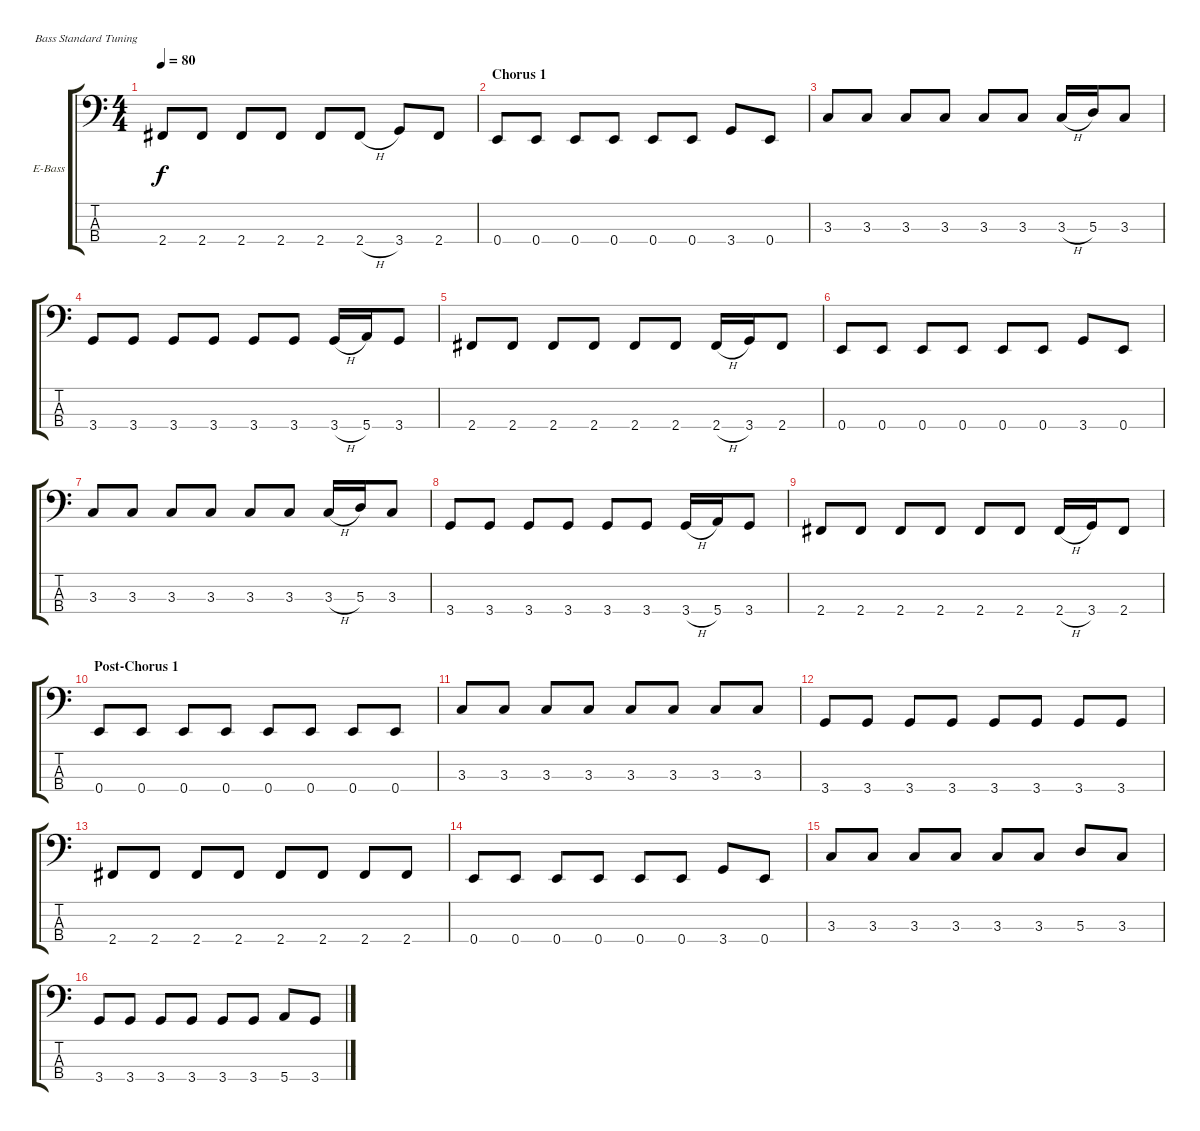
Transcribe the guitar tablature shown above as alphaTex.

\bracketExtendMode groupsimilarinstruments
\firstSystemTrackNameOrientation horizontal
\otherSystemsTrackNameOrientation horizontal
\track ("Bass" "E-Bass") {instrument electricbasspick}
\staff {score tabs}
\tuning (G2 D2 A1 E1)
\ts (4 4)
\tempo 80
\clef f4
\ks c
2.4.8{dy f} 2.4.8 2.4.8 2.4.8 2.4.8 2.4{h}.8 3.4.8 2.4.8 |
\section ("" "Chorus 1")
0.4.8 0.4.8 0.4.8 0.4.8 0.4.8 0.4.8 3.4.8 0.4.8 |
3.3.8 3.3.8 3.3.8 3.3.8 3.3.8 3.3.8 3.3{h}.16 5.3.16 3.3.8 |
3.4.8 3.4.8 3.4.8 3.4.8 3.4.8 3.4.8 3.4{h}.16 5.4.16 3.4.8 |
2.4.8 2.4.8 2.4.8 2.4.8 2.4.8 2.4.8 2.4{h}.16 3.4.16 2.4.8 |
0.4.8 0.4.8 0.4.8 0.4.8 0.4.8 0.4.8 3.4.8 0.4.8 |
3.3.8 3.3.8 3.3.8 3.3.8 3.3.8 3.3.8 3.3{h}.16 5.3.16 3.3.8 |
3.4.8 3.4.8 3.4.8 3.4.8 3.4.8 3.4.8 3.4{h}.16 5.4.16 3.4.8 |
2.4.8 2.4.8 2.4.8 2.4.8 2.4.8 2.4.8 2.4{h}.16 3.4.16 2.4.8 |
\section ("" "Post-Chorus 1")
0.4.8 0.4.8 0.4.8 0.4.8 0.4.8 0.4.8 0.4.8 0.4.8 |
3.3.8 3.3.8 3.3.8 3.3.8 3.3.8 3.3.8 3.3.8 3.3.8 |
3.4.8 3.4.8 3.4.8 3.4.8 3.4.8 3.4.8 3.4.8 3.4.8 |
2.4.8 2.4.8 2.4.8 2.4.8 2.4.8 2.4.8 2.4.8 2.4.8 |
0.4.8 0.4.8 0.4.8 0.4.8 0.4.8 0.4.8 3.4.8 0.4.8 |
3.3.8 3.3.8 3.3.8 3.3.8 3.3.8 3.3.8 5.3.8 3.3.8 |
3.4.8 3.4.8 3.4.8 3.4.8 3.4.8 3.4.8 5.4.8 3.4.8
